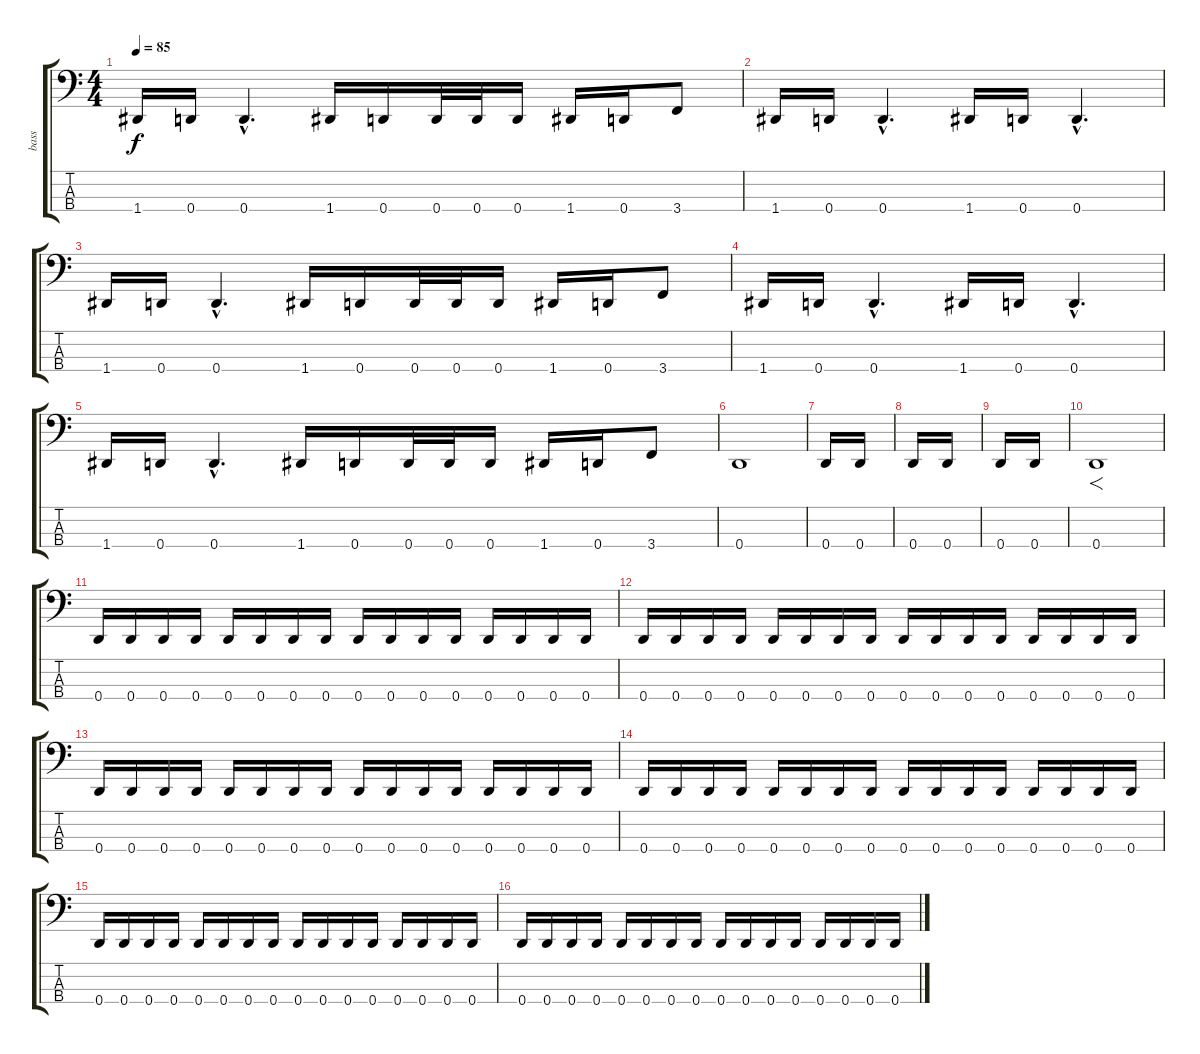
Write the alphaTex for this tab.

\track ("bass" "bass") {instrument electricbasspick}
\staff {score tabs}
\tuning (G2 D2 A1 D1) {hide}
\ts (4 4)
\tempo 85
\clef f4
\ks c
1.4.16{dy f} 0.4.16 0.4{hac}.4{d} 1.4.16 0.4.16 0.4.32 0.4.32 0.4.16 1.4.16 0.4.16 3.4.8 |
1.4.16 0.4.16 0.4{hac}.4{d} 1.4.16 0.4.16 0.4{hac}.4{d} |
1.4.16 0.4.16 0.4{hac}.4{d} 1.4.16 0.4.16 0.4.32 0.4.32 0.4.16 1.4.16 0.4.16 3.4.8 |
1.4.16 0.4.16 0.4{hac}.4{d} 1.4.16 0.4.16 0.4{hac}.4{d} |
1.4.16 0.4.16 0.4{hac}.4{d} 1.4.16 0.4.16 0.4.32 0.4.32 0.4.16 1.4.16 0.4.16 3.4.8 |
0.4.1 |
0.4.16 0.4.16 |
0.4.16 0.4.16 |
0.4.16 0.4.16 |
0.4.1{f} |
0.4.16 0.4.16 0.4.16 0.4.16 0.4.16 0.4.16 0.4.16 0.4.16 0.4.16 0.4.16 0.4.16 0.4.16 0.4.16 0.4.16 0.4.16 0.4.16 |
0.4.16 0.4.16 0.4.16 0.4.16 0.4.16 0.4.16 0.4.16 0.4.16 0.4.16 0.4.16 0.4.16 0.4.16 0.4.16 0.4.16 0.4.16 0.4.16 |
0.4.16 0.4.16 0.4.16 0.4.16 0.4.16 0.4.16 0.4.16 0.4.16 0.4.16 0.4.16 0.4.16 0.4.16 0.4.16 0.4.16 0.4.16 0.4.16 |
0.4.16 0.4.16 0.4.16 0.4.16 0.4.16 0.4.16 0.4.16 0.4.16 0.4.16 0.4.16 0.4.16 0.4.16 0.4.16 0.4.16 0.4.16 0.4.16 |
0.4.16 0.4.16 0.4.16 0.4.16 0.4.16 0.4.16 0.4.16 0.4.16 0.4.16 0.4.16 0.4.16 0.4.16 0.4.16 0.4.16 0.4.16 0.4.16 |
0.4.16 0.4.16 0.4.16 0.4.16 0.4.16 0.4.16 0.4.16 0.4.16 0.4.16 0.4.16 0.4.16 0.4.16 0.4.16 0.4.16 0.4.16 0.4.16
